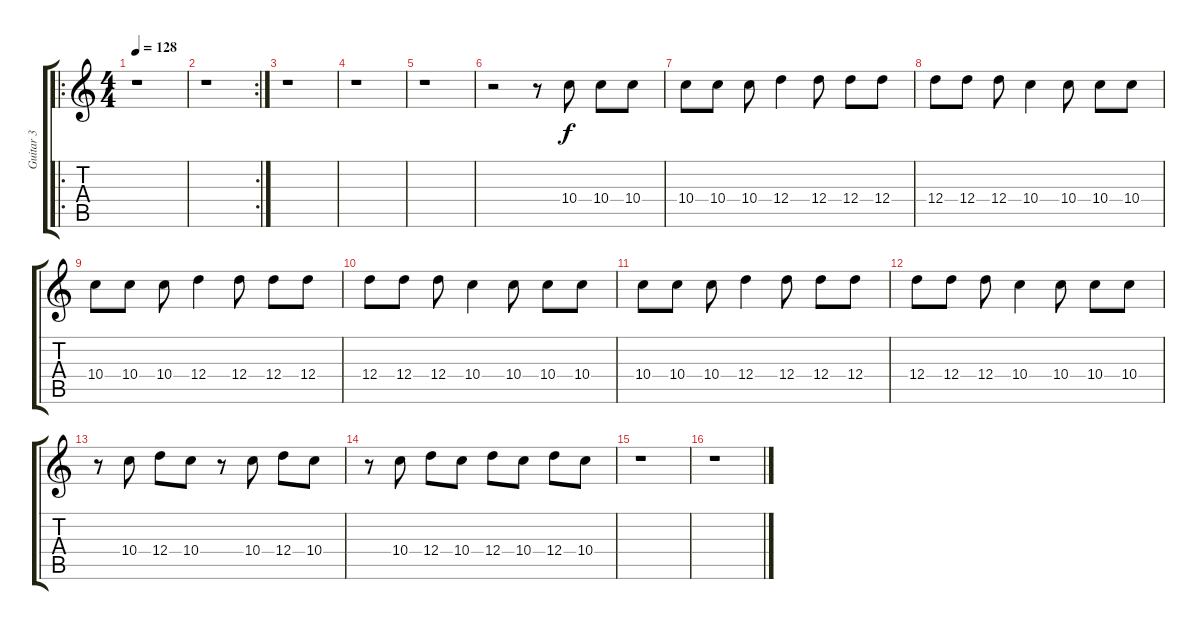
\track ("Guitar 3" "Guitar 3") {instrument electricguitarjazz}
\staff {score tabs}
\tuning (E4 B3 G3 D3 A2 E2) {hide}
\ro
\ts (4 4)
\tempo 128
\clef g2
\ks c
r.1{dy f instrument electricguitarjazz} |
\rc 2
r.1 |
r.1 |
r.1 |
r.1 |
r.2 r.8 10.4.8 10.4.8 10.4.8 |
10.4.8 10.4.8 10.4.8 12.4.4 12.4.8 12.4.8 12.4.8 |
12.4.8 12.4.8 12.4.8 10.4.4 10.4.8 10.4.8 10.4.8 |
10.4.8 10.4.8 10.4.8 12.4.4 12.4.8 12.4.8 12.4.8 |
12.4.8 12.4.8 12.4.8 10.4.4 10.4.8 10.4.8 10.4.8 |
10.4.8 10.4.8 10.4.8 12.4.4 12.4.8 12.4.8 12.4.8 |
12.4.8 12.4.8 12.4.8 10.4.4 10.4.8 10.4.8 10.4.8 |
r.8 10.4.8 12.4.8 10.4.8 r.8 10.4.8 12.4.8 10.4.8 |
r.8 10.4.8 12.4.8 10.4.8 12.4.8 10.4.8 12.4.8 10.4.8 |
r.1 |
r.1
